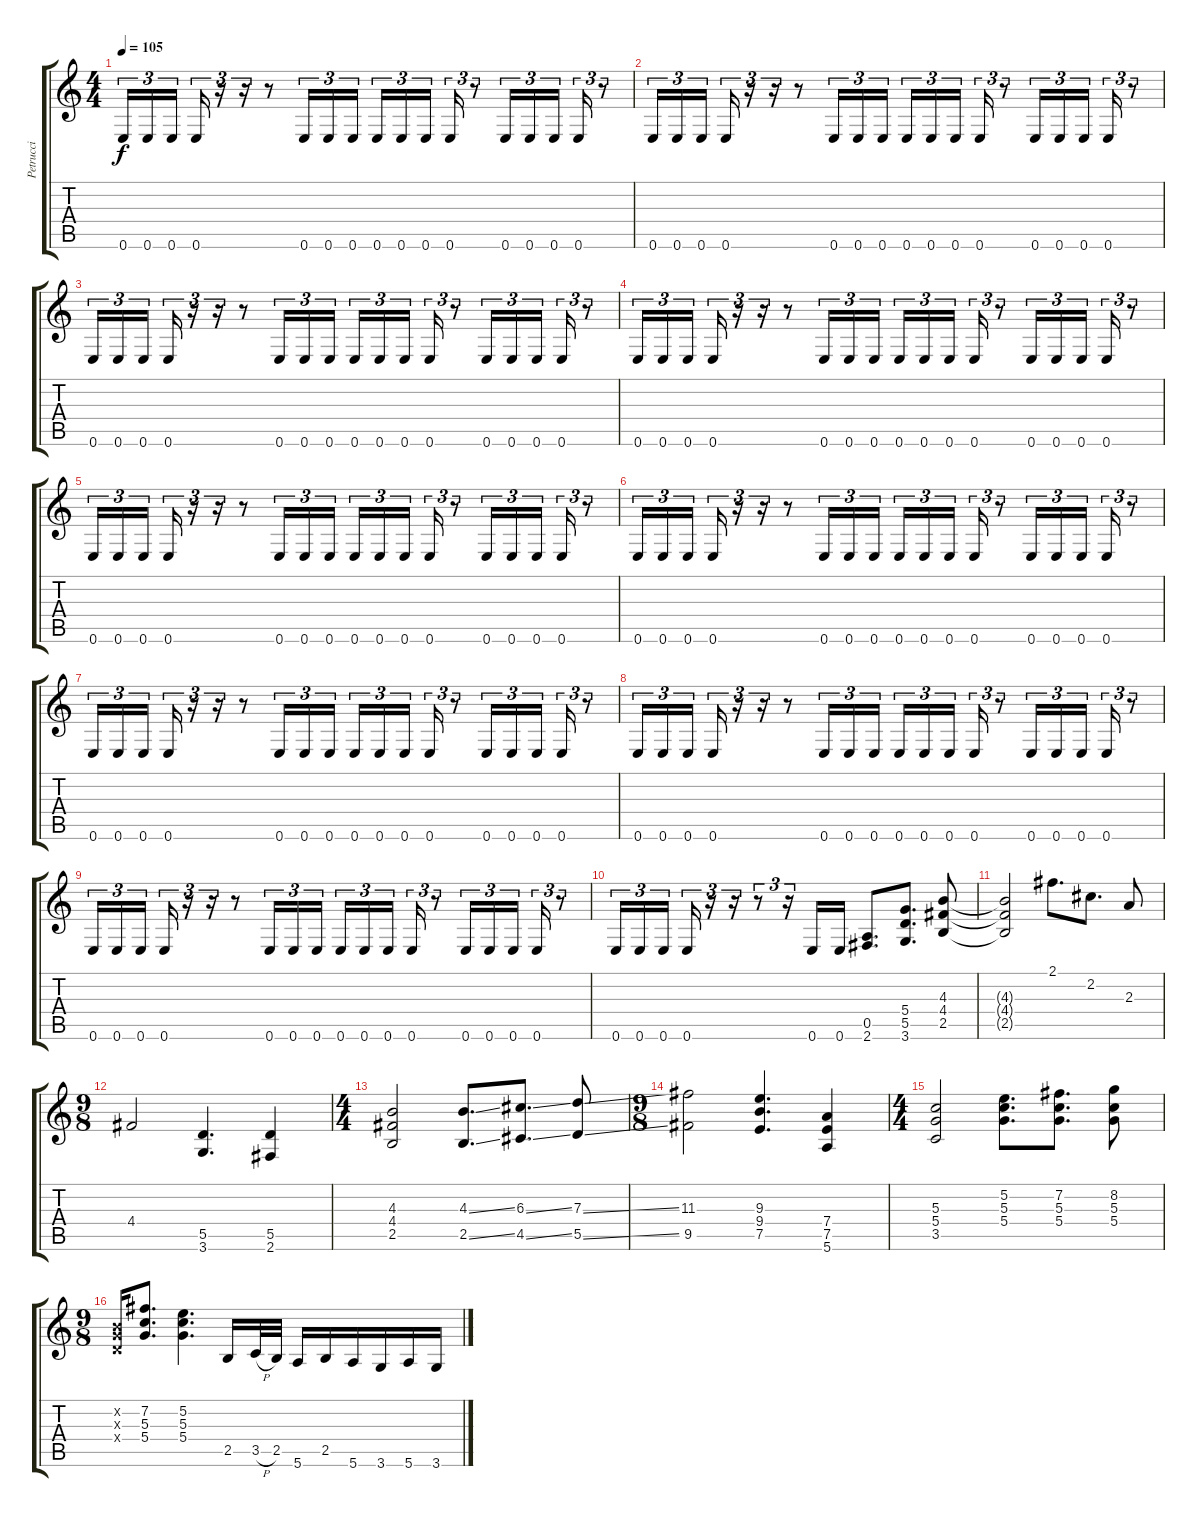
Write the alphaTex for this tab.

\track ("Petrucci" "Petrucci") {instrument distortionguitar}
\staff {score tabs}
\tuning (E4 B3 G3 D3 A2 E2) {hide}
\ts (4 4)
\tempo 105
\clef g2
\ks c
0.6.16{tu (3 2) dy f} 0.6.16{tu (3 2)} 0.6.16{tu (3 2) beam splitsecondary} 0.6.16{tu (3 2)} r.16{tu (3 2)} r.16{tu (3 2)} r.8 0.6.16{tu (3 2)} 0.6.16{tu (3 2)} 0.6.16{tu (3 2)} 0.6.16{tu (3 2)} 0.6.16{tu (3 2)} 0.6.16{tu (3 2) beam splitsecondary} 0.6.16{tu (3 2)} r.8{tu (3 2)} 0.6.16{tu (3 2)} 0.6.16{tu (3 2)} 0.6.16{tu (3 2) beam splitsecondary} 0.6.16{tu (3 2)} r.8{tu (3 2)} |
0.6.16{tu (3 2)} 0.6.16{tu (3 2)} 0.6.16{tu (3 2) beam splitsecondary} 0.6.16{tu (3 2)} r.16{tu (3 2)} r.16{tu (3 2)} r.8 0.6.16{tu (3 2)} 0.6.16{tu (3 2)} 0.6.16{tu (3 2)} 0.6.16{tu (3 2)} 0.6.16{tu (3 2)} 0.6.16{tu (3 2) beam splitsecondary} 0.6.16{tu (3 2)} r.8{tu (3 2)} 0.6.16{tu (3 2)} 0.6.16{tu (3 2)} 0.6.16{tu (3 2) beam splitsecondary} 0.6.16{tu (3 2)} r.8{tu (3 2)} |
0.6.16{tu (3 2)} 0.6.16{tu (3 2)} 0.6.16{tu (3 2) beam splitsecondary} 0.6.16{tu (3 2)} r.16{tu (3 2)} r.16{tu (3 2)} r.8 0.6.16{tu (3 2)} 0.6.16{tu (3 2)} 0.6.16{tu (3 2)} 0.6.16{tu (3 2)} 0.6.16{tu (3 2)} 0.6.16{tu (3 2) beam splitsecondary} 0.6.16{tu (3 2)} r.8{tu (3 2)} 0.6.16{tu (3 2)} 0.6.16{tu (3 2)} 0.6.16{tu (3 2) beam splitsecondary} 0.6.16{tu (3 2)} r.8{tu (3 2)} |
0.6.16{tu (3 2)} 0.6.16{tu (3 2)} 0.6.16{tu (3 2) beam splitsecondary} 0.6.16{tu (3 2)} r.16{tu (3 2)} r.16{tu (3 2)} r.8 0.6.16{tu (3 2)} 0.6.16{tu (3 2)} 0.6.16{tu (3 2)} 0.6.16{tu (3 2)} 0.6.16{tu (3 2)} 0.6.16{tu (3 2) beam splitsecondary} 0.6.16{tu (3 2)} r.8{tu (3 2)} 0.6.16{tu (3 2)} 0.6.16{tu (3 2)} 0.6.16{tu (3 2) beam splitsecondary} 0.6.16{tu (3 2)} r.8{tu (3 2)} |
0.6.16{tu (3 2)} 0.6.16{tu (3 2)} 0.6.16{tu (3 2) beam splitsecondary} 0.6.16{tu (3 2)} r.16{tu (3 2)} r.16{tu (3 2)} r.8 0.6.16{tu (3 2)} 0.6.16{tu (3 2)} 0.6.16{tu (3 2)} 0.6.16{tu (3 2)} 0.6.16{tu (3 2)} 0.6.16{tu (3 2) beam splitsecondary} 0.6.16{tu (3 2)} r.8{tu (3 2)} 0.6.16{tu (3 2)} 0.6.16{tu (3 2)} 0.6.16{tu (3 2) beam splitsecondary} 0.6.16{tu (3 2)} r.8{tu (3 2)} |
0.6.16{tu (3 2)} 0.6.16{tu (3 2)} 0.6.16{tu (3 2) beam splitsecondary} 0.6.16{tu (3 2)} r.16{tu (3 2)} r.16{tu (3 2)} r.8 0.6.16{tu (3 2)} 0.6.16{tu (3 2)} 0.6.16{tu (3 2)} 0.6.16{tu (3 2)} 0.6.16{tu (3 2)} 0.6.16{tu (3 2) beam splitsecondary} 0.6.16{tu (3 2)} r.8{tu (3 2)} 0.6.16{tu (3 2)} 0.6.16{tu (3 2)} 0.6.16{tu (3 2) beam splitsecondary} 0.6.16{tu (3 2)} r.8{tu (3 2)} |
0.6.16{tu (3 2)} 0.6.16{tu (3 2)} 0.6.16{tu (3 2) beam splitsecondary} 0.6.16{tu (3 2)} r.16{tu (3 2)} r.16{tu (3 2)} r.8 0.6.16{tu (3 2)} 0.6.16{tu (3 2)} 0.6.16{tu (3 2)} 0.6.16{tu (3 2)} 0.6.16{tu (3 2)} 0.6.16{tu (3 2) beam splitsecondary} 0.6.16{tu (3 2)} r.8{tu (3 2)} 0.6.16{tu (3 2)} 0.6.16{tu (3 2)} 0.6.16{tu (3 2) beam splitsecondary} 0.6.16{tu (3 2)} r.8{tu (3 2)} |
0.6.16{tu (3 2)} 0.6.16{tu (3 2)} 0.6.16{tu (3 2) beam splitsecondary} 0.6.16{tu (3 2)} r.16{tu (3 2)} r.16{tu (3 2)} r.8 0.6.16{tu (3 2)} 0.6.16{tu (3 2)} 0.6.16{tu (3 2)} 0.6.16{tu (3 2)} 0.6.16{tu (3 2)} 0.6.16{tu (3 2) beam splitsecondary} 0.6.16{tu (3 2)} r.8{tu (3 2)} 0.6.16{tu (3 2)} 0.6.16{tu (3 2)} 0.6.16{tu (3 2) beam splitsecondary} 0.6.16{tu (3 2)} r.8{tu (3 2)} |
0.6.16{tu (3 2)} 0.6.16{tu (3 2)} 0.6.16{tu (3 2) beam splitsecondary} 0.6.16{tu (3 2)} r.16{tu (3 2)} r.16{tu (3 2)} r.8 0.6.16{tu (3 2)} 0.6.16{tu (3 2)} 0.6.16{tu (3 2)} 0.6.16{tu (3 2)} 0.6.16{tu (3 2)} 0.6.16{tu (3 2) beam splitsecondary} 0.6.16{tu (3 2)} r.8{tu (3 2)} 0.6.16{tu (3 2)} 0.6.16{tu (3 2)} 0.6.16{tu (3 2) beam splitsecondary} 0.6.16{tu (3 2)} r.8{tu (3 2)} |
0.6.16{tu (3 2)} 0.6.16{tu (3 2)} 0.6.16{tu (3 2) beam splitsecondary} 0.6.16{tu (3 2)} r.16{tu (3 2)} r.16{tu (3 2)} r.8{tu (3 2)} r.16{tu (3 2)} 0.6.16 0.6.16 (0.5 2.6).8{d} (5.4 5.5 3.6).8{d} (4.3 4.4 2.5).8 |
(4.3{t} 4.4{t} 2.5{t}).2 2.1.8{d} 2.2.8{d} 2.3.8 |
\ts (9 8)
4.4.2 (5.5 3.6).4{d} (5.5 2.6).4 |
\ts (4 4)
(4.3 4.4 2.5).2 (4.3{ss} 2.5{ss}).8{d} (6.3{ss} 4.5{ss}).8{d} (7.3{ss} 5.5{ss}).8 |
\ts (9 8)
(11.3 9.5).2 (9.3 9.4 7.5).4{d} (7.4 7.5 5.6).4 |
\ts (4 4)
(5.3 5.4 3.5).2 (5.2 5.3 5.4).8{d} (7.2 5.3 5.4).8{d} (8.2 5.3 5.4).8 |
\ts (9 8)
(0.2{x} 0.3{x} 0.4{x}).16 (7.2 5.3 5.4).8{d} (5.2 5.3 5.4).4{d} 2.5.16 3.5{h}.32 2.5.32 5.6.16 2.5.16 5.6.16 3.6.16 5.6.16 3.6.16
